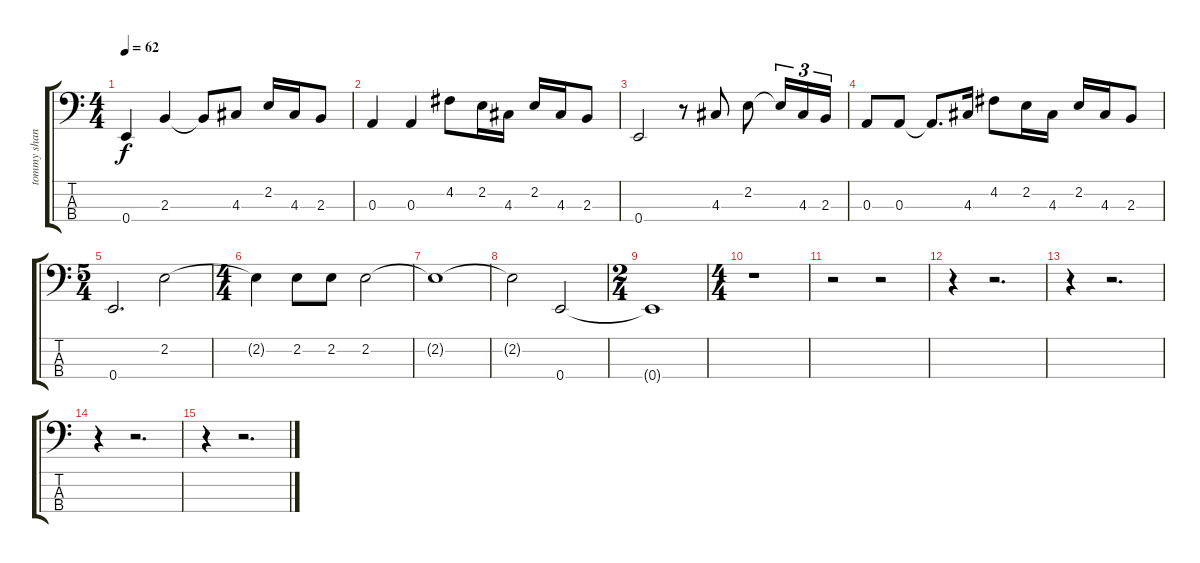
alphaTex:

\track ("tommy shanon" "tommy shan") {instrument electricbassfinger}
\staff {score tabs}
\tuning (G2 D2 A1 E1) {hide}
\ts (4 4)
\tempo 62
\clef f4
\ks c
0.4.4{dy f} 2.3.4 2.3{t}.8 4.3.8 2.2.16 4.3.16 2.3.8 |
0.3.4 0.3.4 4.2.8 2.2.16 4.3.16 2.2.16 4.3.16 2.3.8 |
0.4.2 r.8 4.3.8 2.2.8 2.2{t}.16{tu (3 2)} 4.3.16{tu (3 2)} 2.3.16{tu (3 2)} |
0.3.8 0.3.8 0.3{t}.8{d} 4.3.16 4.2.8 2.2.16 4.3.16 2.2.16 4.3.16 2.3.8 |
\ts (5 4)
0.4.2{d} 2.2.2 |
\ts (4 4)
2.2{t}.4 2.2.8 2.2.8 2.2.2 |
2.2{t}.1 |
2.2{t}.2 0.4.2 |
\ts (2 4)
0.4{t}.1 |
\ts (4 4)
r.1 |
r.2 r.2 |
r.4 r.2{d} |
r.4 r.2{d} |
r.4 r.2{d} |
r.4 r.2{d}
